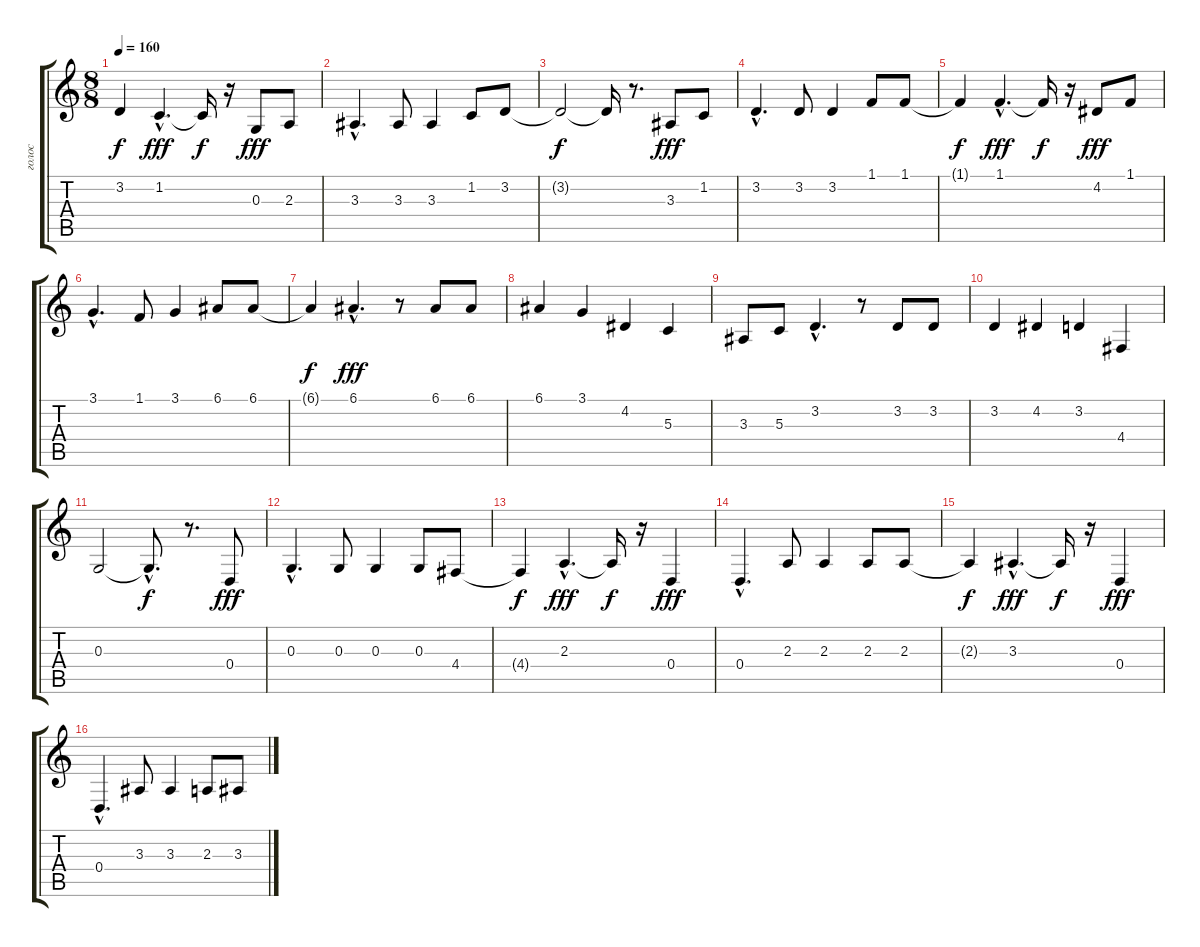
\track ("голос" "голос") {instrument synthvoice}
\staff {score tabs}
\tuning (E4 B3 G3 D3 A2 E2) {hide}
\ts (8 8)
\tempo 160
\clef g2
\ks c
3.2{t}.4{dy f} 1.2{hac}.4{d dy fff} 1.2{t}.16{dy f} r.16 0.3.8{dy fff} 2.3.8 |
3.3{hac}.4{d} 3.3.8 3.3.4 1.2.8 3.2.8 |
3.2{t}.2{dy f} 3.2{t}.16 r.8{d} 3.3.8{dy fff} 1.2.8 |
3.2{hac}.4{d} 3.2.8 3.2.4 1.1.8 1.1.8 |
1.1{t}.4{dy f} 1.1{hac}.4{d dy fff} 1.1{t}.16{dy f} r.16 4.2.8{dy fff} 1.1.8 |
3.1{hac}.4{d} 1.1.8 3.1.4 6.1.8 6.1.8 |
6.1{t}.4{dy f} 6.1{hac}.4{d dy fff} r.8 6.1.8 6.1.8 |
6.1.4 3.1.4 4.2.4 5.3.4 |
3.3.8 5.3.8 3.2{hac}.4{d} r.8 3.2.8 3.2.8 |
3.2.4 4.2.4 3.2.4 4.4.4 |
0.3.2 0.3{hac t}.8{d dy f} r.8{d} 0.4.8{dy fff} |
0.3{hac}.4{d} 0.3.8 0.3.4 0.3.8 4.4.8 |
4.4{t}.4{dy f} 2.3{hac}.4{d dy fff} 2.3{t}.16{dy f} r.16 0.4.4{dy fff} |
0.4{hac}.4{d} 2.3.8 2.3.4 2.3.8 2.3.8 |
2.3{t}.4{dy f} 3.3{hac}.4{d dy fff} 3.3{t}.16{dy f} r.16 0.4.4{dy fff} |
0.4{hac}.4{d} 3.3.8 3.3.4 2.3.8 3.3.8
